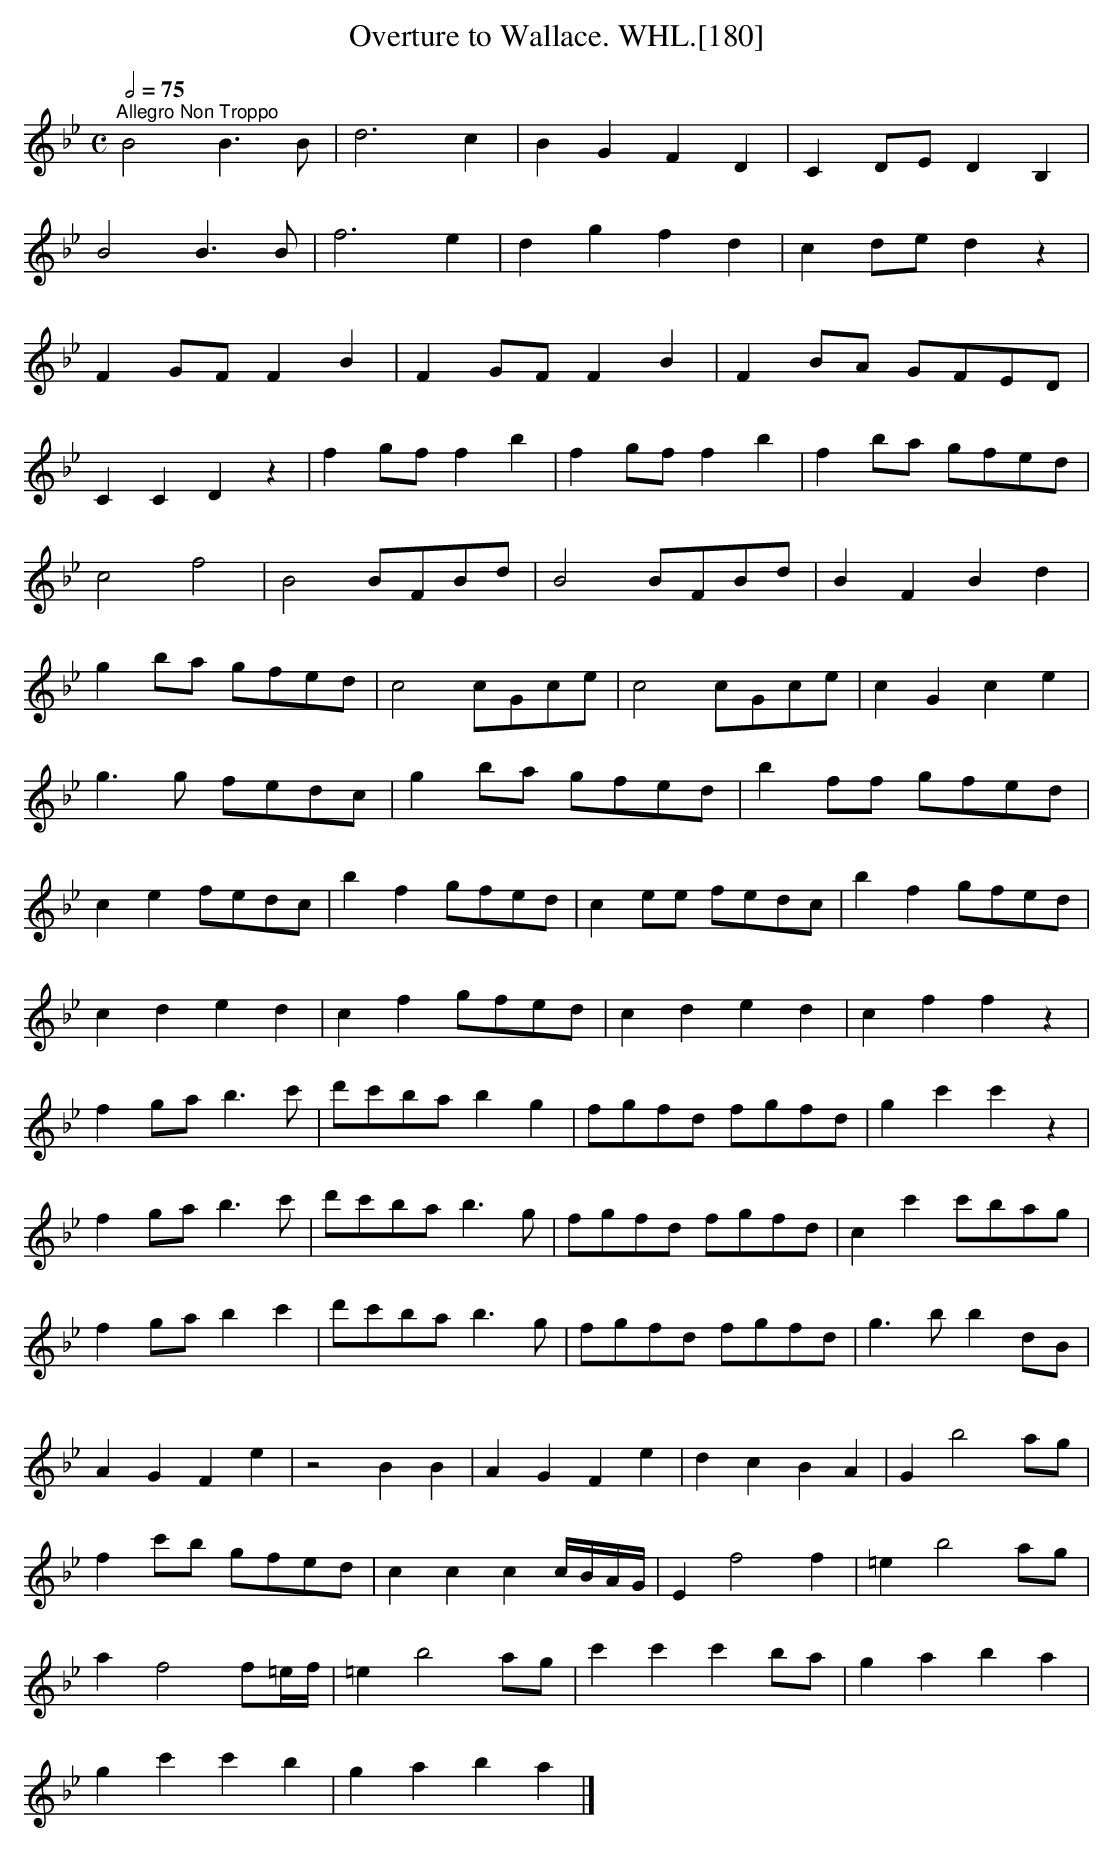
X:1
T:Overture to Wallace. WHL.[180]
M:C
L:1/4
Q:2/4=75
K:Bb
"^Allegro Non Troppo"B2B>B | d3c | BG FD | CD/E/ DB, |
B2B>B | f3e | dgfd | cd/e/ dz |
FG/F/ FB | FG/F/ FB | FB/A/ G/F/E/D/ |
CC Dz | fg/f/ fb | fg/f/ fb | fb/a/ g/f/e/d/ |
c2 f2 | B2 B/F/B/d/ | B2 B/F/B/d/ | BF Bd |
gb/a/ g/f/e/d/ | c2 c/G/c/e/ | c2 c/G/c/e/ | cG ce |
g>g f/e/d/c/ | gb/a/ g/f/e/d/ | bf/f/ g/f/e/d/ |
ce f/e/d/c/ | bf g/f/e/d/ | ce/e/ f/e/d/c/ | bf g/f/e/d/ |
cd ed | cf g/f/e/d/ | cd ed | cf fz |
fg/a/ b>c' | d'/c'/b/a/ bg | f/g/f/d/ f/g/f/d/ | gc'c'z |
fg/a/ b>c' | d'/c'/b/a/ b>g | f/g/f/d/ f/g/f/d/ | cc' c'/b/a/g/ |
fg/a/ bc' | d'/c'/b/a/ b>g | f/g/f/d/ f/g/f/d/ | g>b b d/B/ |
AG Fe | z2 BB| AG Fe | dc BA | Gb2 a/g/ |
fc'/b/ g/f/e/d/ | ccc c//B//A//G// | Ef2f | =eb2 a/g/ |
af2 f/=e//f// | =eb2a/g/ | c'c'c' b/a/ | gaba |
gc'c'b | ga ba |]
